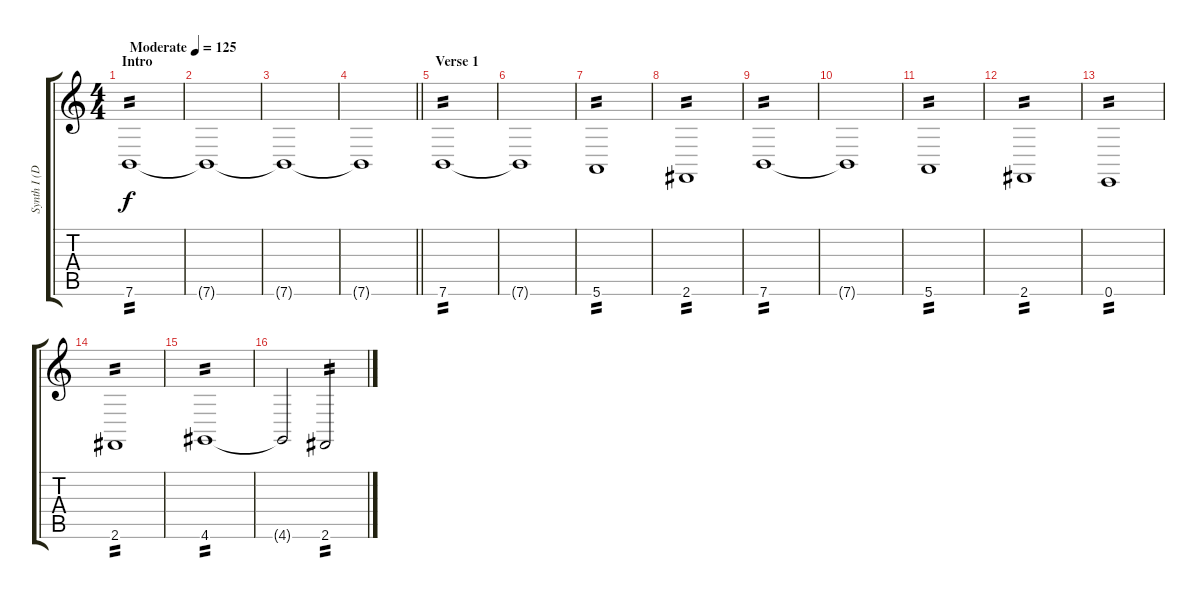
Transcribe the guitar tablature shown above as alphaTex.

\track ("Synth I (Dist. Fuzz)" "Synth I (D") {instrument lead2sawtooth}
\staff {score tabs}
\tuning (E4 B3 G3 D3 A2 E2) {hide}
\ts (4 4)
\section ("" "Intro")
\tempo (125 "Moderate")
\clef g2
\ks c
7.6.1{tp 2 dy f instrument lead2sawtooth} |
7.6{t}.1 |
7.6{t}.1 |
\barLineRight lightlight
7.6{t}.1 |
\section ("" "Verse 1")
7.6.1{tp 2} |
7.6{t}.1 |
5.6.1{tp 2} |
2.6.1{tp 2} |
7.6.1{tp 2} |
7.6{t}.1 |
5.6.1{tp 2} |
2.6.1{tp 2} |
0.6.1{tp 2} |
2.6.1{tp 2} |
4.6.1{tp 2} |
4.6{t}.2 2.6.2{tp 2}
